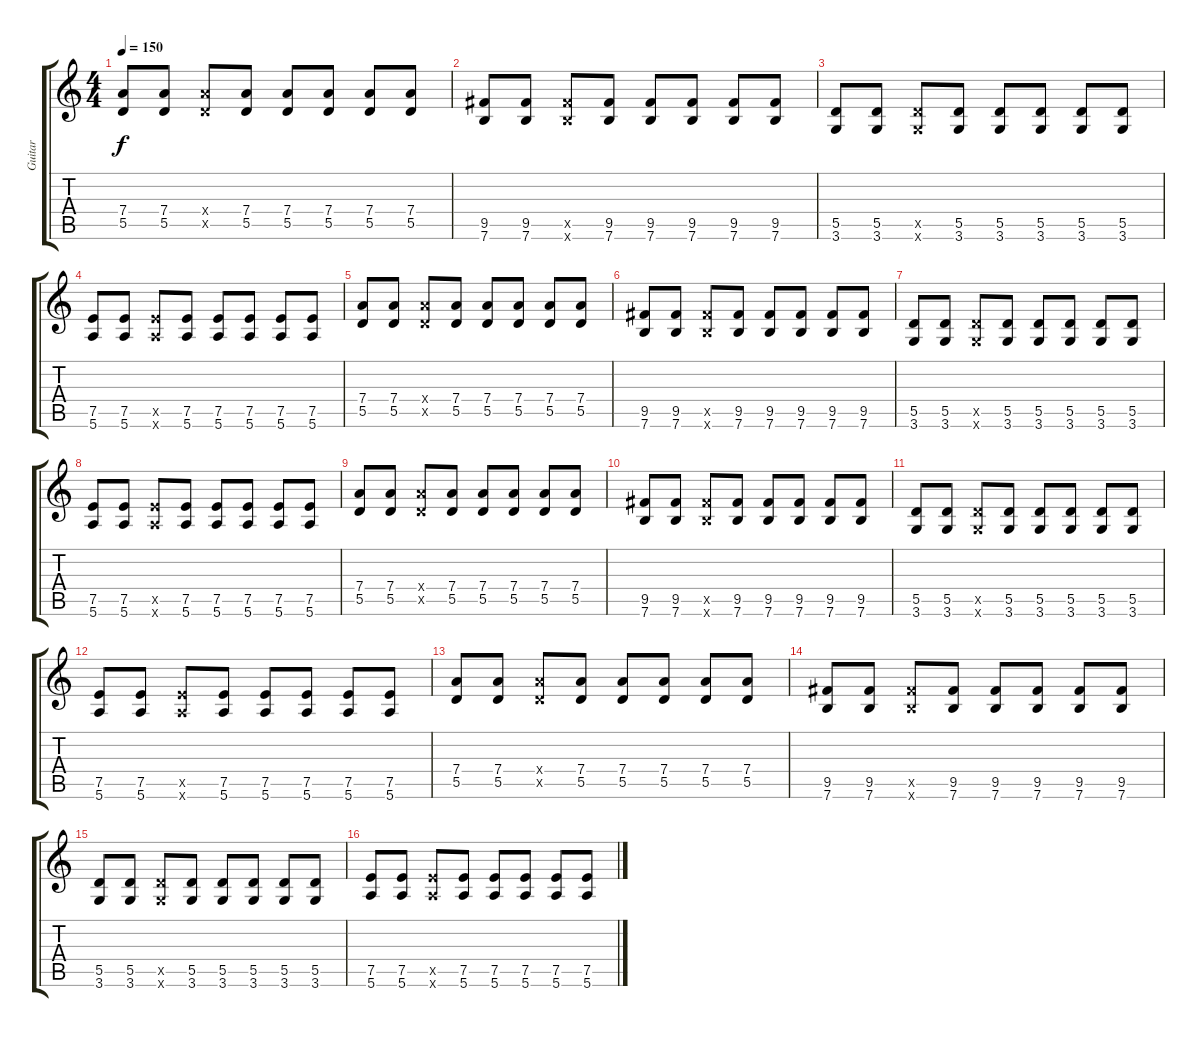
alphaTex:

\track ("Guitar" "Guitar") {instrument electricguitarmuted}
\staff {score tabs}
\tuning (E4 B3 G3 D3 A2 E2) {hide}
\ts (4 4)
\tempo 150
\clef g2
\ks c
(7.4 5.5).8{dy f} (7.4 5.5).8 (7.4{x} 5.5{x}).8 (7.4 5.5).8 (7.4 5.5).8 (7.4 5.5).8 (7.4 5.5).8 (7.4 5.5).8 |
(9.5 7.6).8 (9.5 7.6).8 (9.5{x} 7.6{x}).8 (9.5 7.6).8 (9.5 7.6).8 (9.5 7.6).8 (9.5 7.6).8 (9.5 7.6).8 |
(5.5 3.6).8 (5.5 3.6).8 (5.5{x} 3.6{x}).8 (5.5 3.6).8 (5.5 3.6).8 (5.5 3.6).8 (5.5 3.6).8 (5.5 3.6).8 |
(7.5 5.6).8 (7.5 5.6).8 (7.5{x} 5.6{x}).8 (7.5 5.6).8 (7.5 5.6).8 (7.5 5.6).8 (7.5 5.6).8 (7.5 5.6).8 |
(7.4 5.5).8 (7.4 5.5).8 (7.4{x} 5.5{x}).8 (7.4 5.5).8 (7.4 5.5).8 (7.4 5.5).8 (7.4 5.5).8 (7.4 5.5).8 |
(9.5 7.6).8 (9.5 7.6).8 (9.5{x} 7.6{x}).8 (9.5 7.6).8 (9.5 7.6).8 (9.5 7.6).8 (9.5 7.6).8 (9.5 7.6).8 |
(5.5 3.6).8 (5.5 3.6).8 (5.5{x} 3.6{x}).8 (5.5 3.6).8 (5.5 3.6).8 (5.5 3.6).8 (5.5 3.6).8 (5.5 3.6).8 |
(7.5 5.6).8 (7.5 5.6).8 (7.5{x} 5.6{x}).8 (7.5 5.6).8 (7.5 5.6).8 (7.5 5.6).8 (7.5 5.6).8 (7.5 5.6).8 |
(7.4 5.5).8 (7.4 5.5).8 (7.4{x} 5.5{x}).8 (7.4 5.5).8 (7.4 5.5).8 (7.4 5.5).8 (7.4 5.5).8 (7.4 5.5).8 |
(9.5 7.6).8 (9.5 7.6).8 (9.5{x} 7.6{x}).8 (9.5 7.6).8 (9.5 7.6).8 (9.5 7.6).8 (9.5 7.6).8 (9.5 7.6).8 |
(5.5 3.6).8 (5.5 3.6).8 (5.5{x} 3.6{x}).8 (5.5 3.6).8 (5.5 3.6).8 (5.5 3.6).8 (5.5 3.6).8 (5.5 3.6).8 |
(7.5 5.6).8 (7.5 5.6).8 (7.5{x} 5.6{x}).8 (7.5 5.6).8 (7.5 5.6).8 (7.5 5.6).8 (7.5 5.6).8 (7.5 5.6).8 |
(7.4 5.5).8 (7.4 5.5).8 (7.4{x} 5.5{x}).8 (7.4 5.5).8 (7.4 5.5).8 (7.4 5.5).8 (7.4 5.5).8 (7.4 5.5).8 |
(9.5 7.6).8 (9.5 7.6).8 (9.5{x} 7.6{x}).8 (9.5 7.6).8 (9.5 7.6).8 (9.5 7.6).8 (9.5 7.6).8 (9.5 7.6).8 |
(5.5 3.6).8 (5.5 3.6).8 (5.5{x} 3.6{x}).8 (5.5 3.6).8 (5.5 3.6).8 (5.5 3.6).8 (5.5 3.6).8 (5.5 3.6).8 |
(7.5 5.6).8 (7.5 5.6).8 (7.5{x} 5.6{x}).8 (7.5 5.6).8 (7.5 5.6).8 (7.5 5.6).8 (7.5 5.6).8 (7.5 5.6).8
